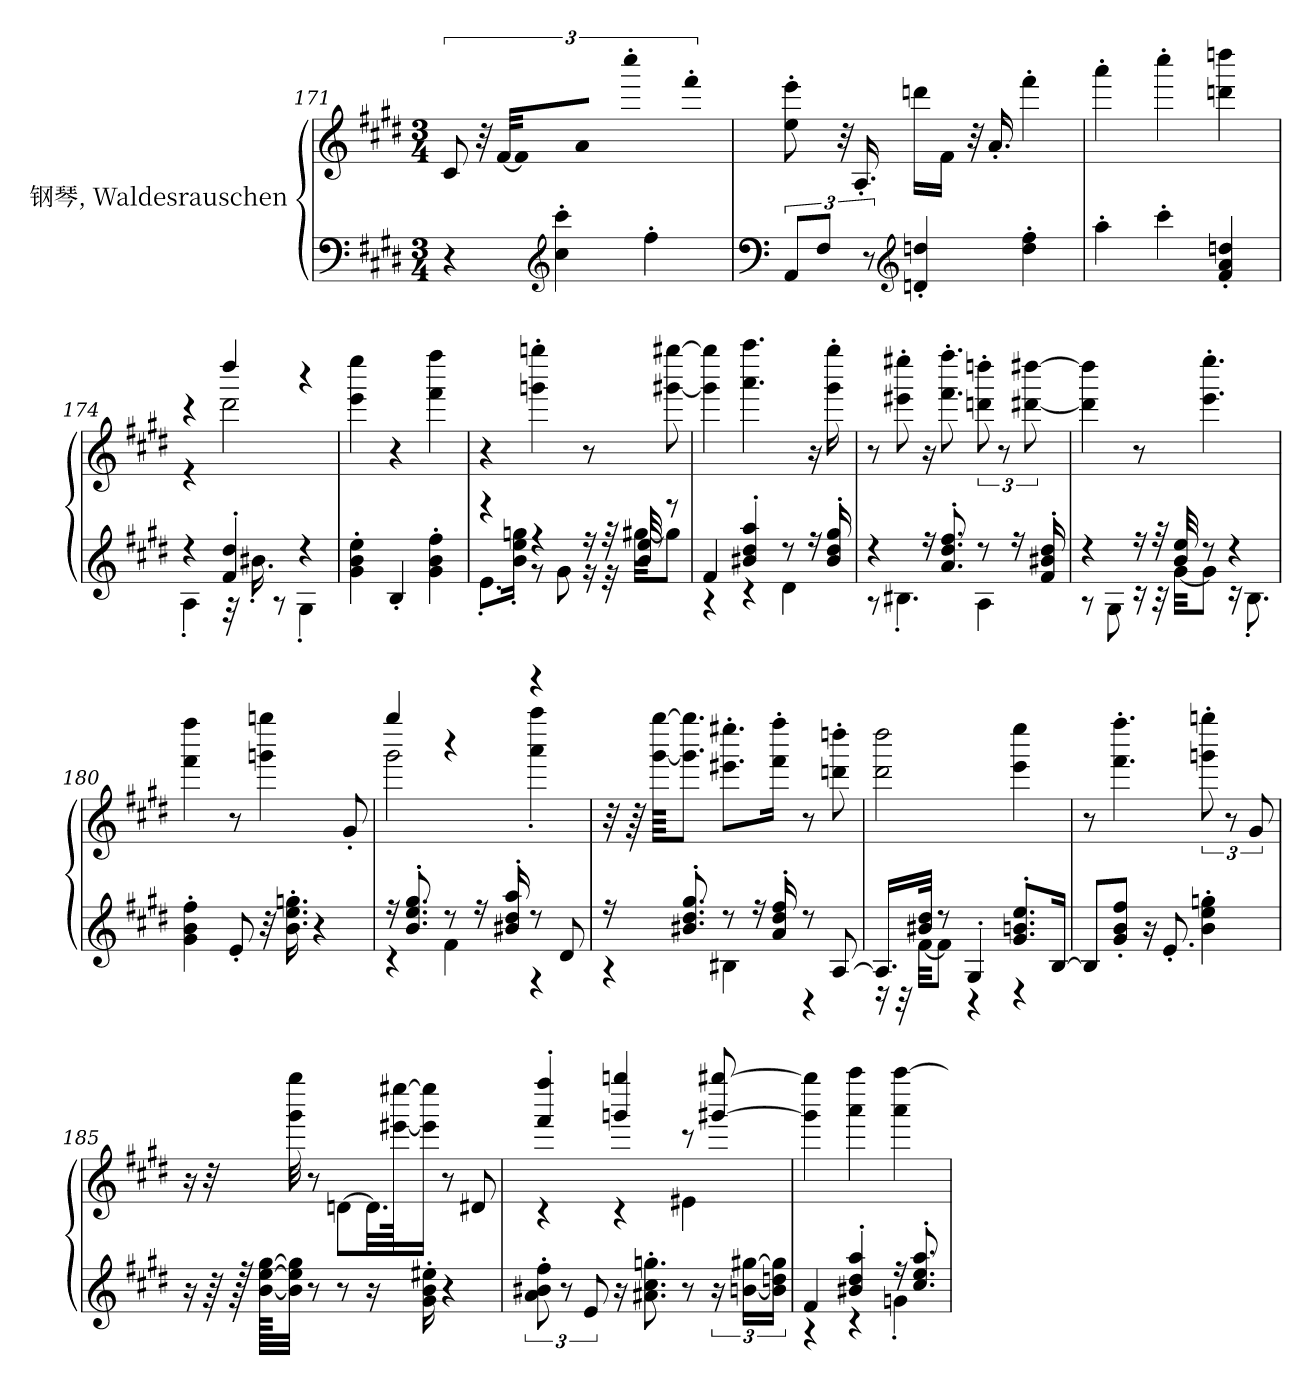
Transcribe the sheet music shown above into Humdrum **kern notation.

**kern	**kern
*part1	*part1
*staff2	*staff1
*I"钢琴, Waldesrauschen	*
*clefF4	*clefG2
*k[f#c#g#d#]	*k[f#c#g#d#]
*M3/4	*M3/4
=171	=171
4r	12c#/
.	48r
.	[48f#/KLL
.	16f#/]
.	16a/JJ
*clefG2	*
4cc#\' 4ccc#\'	4cccc#'\
4ff#'\	4fff#'\
=172	=172
*clefF4	*
12AA/L	8ee\' 8eee\'
12F#/J	.
.	32r
.	16.A'/
12r	.
*clefG2	*
4dn/' 4ddn/'	16dddn\LL
.	16f#\JJ
.	32r
.	16.a'/
4dd\' 4ff#\'	4fff#'\
=173	=173
4aa'\	4aaa'\
4ccc#'\	4cccc#'\
4f#/' 4a/' 4ddn/'	4dddn\ 4ddddn\
=174	=174
*^	*^
4r	4A'\	4r	4r
4f#/' 4dd#/'	32r	4dddd#/	2ddd#\
.	16.b#X'\	.	.
.	8r	.	.
4r	4G#'\	4r	.
*v	*v	*	*
*	*v	*v
!!LO:LB:g=z
=175	=175
4g#\' 4b\' 4ee\'	4eee\ 4eeee\
4B'/	4r
4g#\' 4b\' 4ff#\'	4fff#\ 4ffff#\
=176	=176
*^	*
4r	8.e'\L	4r
.	16b\' 16ee\' 16ggn\'Jk	.
4r	8r	4gggn\' 4ggggn\'
.	8g#\	.
16r	16r	8r
32r	32r	.
32b/ 32ee/	[32gg#X\KKL	.
8r	8gg#\J]	[8ggg#X\ [8gggg#X\
=177	=177	=177
4f#/	4r	4ggg#\] 4gggg#\]
4b#X/' 4dd#/' 4aa/'	4r	4.aaa\ 4.aaaa\
8r	4d#\	.
16r	.	16r
16b#/' 16dd#/' 16gg#/'	.	16ggg#\' 16gggg#\'
=178	=178	=178
4r	8r	8r
.	4.B#X'\	8eee#X\' 8eeee#X\'
16r	.	16r
8.a/' 8.dd#/' 8.ff#/'	.	8.fff#\' 8.ffff#\'
8r	4A\	12dddn\' 12ddddn\'
.	.	12r
16r	.	.
.	.	[12ddd#X\ [12dddd#X\
16f#/' 16b#X/' 16dd#/'	.	.
!!LO:LB:g=z
=179	=179	=179
4r	8r	4ddd#\] 4dddd#\]
.	8G#\	.
16r	16r	8r
32r	32r	.
32b/ 32ee/	[32g#\KKL	.
8r	8g#\J]	4.eee\' 4.eeee\'
4r	16r	.
.	8.B'\	.
*v	*v	*
=180	=180
4g#\' 4b\' 4ff#\'	4fff#\ 4ffff#\
8e'/	8r
32r	4gggn\ 4ggggn\
16.b\' 16.ee\' 16.ggn\'	.
4r	.
.	8g#'/
=181	=181
*^	*^
16r	4r	4gggg#/	2ggg#\
8.b/' 8.ee/' 8.gg#/'	.	.	.
8r	4f#\	4r	.
16r	.	.	.
16b#X/' 16dd#/' 16aa/'	.	.	.
8r	4r	4r	4aaa\' 4aaaa\'
8d#/	.	.	.
*	*	*v	*v
=182	=182	=182
16r	4r	32r
.	.	64r
.	.	[64ggg#\ [64gggg#\KKKL
8.b#X/' 8.dd#/' 8.gg#/'	.	8.ggg#\] 8.gggg#\]J
8r	4B#X\	8.eee#X\' 8.eeee#X\'L
16r	.	.
16a/' 16dd#/' 16ff#/'	.	16fff#\' 16ffff#\'Jk
8r	4r	8r
[8A/	.	8dddn\' 8ddddn\'
!!LO:LB:g=z
=183	=183	=183
16.A/LL]	16r	2ddd#\ 2dddd#\
.	32r	.
32b#X/ 32dd#/JJk	[32f#\KKL	.
8r	8f#\J]	.
4G#'/	4r	.
8.g#/' 8.bn/' 8.ee/'L	4r	4eee\ 4eeee\
[16B/Jk	.	.
*v	*v	*
=184	=184
8B/L]	8r
8g#/' 8b/' 8ff#/'J	4.fff#\' 4.ffff#\'
16r	.
8.e'/	.
4b\' 4ee\' 4ggn\'	12gggn\' 12ggggn\'
.	12r
.	12g#/
=185	=185
16r	16r
64r	32r
128r	.
[128b\ [128ee\ [128gg#\KKLLL	.
32b\] 32ee\] 32gg#\]JJJ	32ggg#\ 32gggg#\
8r	8r
8r	[8dn\L
16r	32.d\LL]
.	[64eee#X\ [64eeee#X\JK
16g#\' 16b\' 16ee#X\'	16eee#\] 16eeee#\]JJ
4r	8r
.	8d#X/
!!LO:LB:g=z
=186	=186
*	*^
12a\' 12b#X\' 12ff#\'	4fff#/' 4ffff#/'	4r
12r	.	.
12e/	.	.
16r	4gggn/ 4ggggn/	4r
8.a#X\' 8.cc#\' 8.ggn\'	.	.
8r	8r	4e#X\
24r	[8ggg#X/ [8gggg#X/	.
[24bn\ [24gg#X\LL	.	.
24b\] 24ddn\ 24gg#\]JJ	.	.
*	*v	*v
=187	=187
*^	*
4f#/	4r	4ggg#\] 4gggg#\]
4b#X/' 4dd#/' 4aa/'	4r	4aaa\ 4aaaa\
16r	4gn'\	4aaa\ [4aaaa\
8.cc#/' 8.ee/' 8.aa/'	.	.
*v	*v	*
=	=
*-	*-
